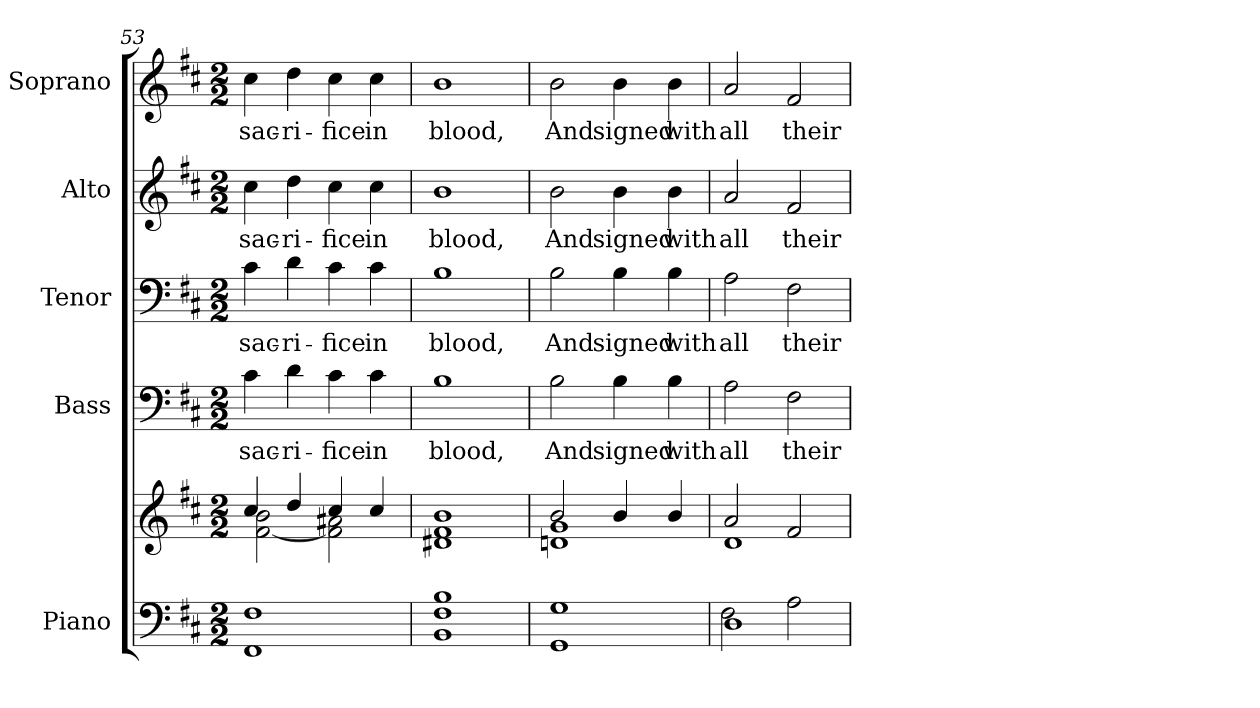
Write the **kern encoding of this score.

**kern	**kern	**kern	**text	**kern	**text	**kern	**text	**kern	**text
*part5	*part5	*part4	*part4	*part3	*part3	*part2	*part2	*part1	*part1
*staff6	*staff5	*staff4	*staff4	*staff3	*staff3	*staff2	*staff2	*staff1	*staff1
*I"Piano	*	*I"Bass	*	*I"Tenor	*	*I"Alto	*	*I"Soprano	*
*I'Pno.	*	*I'B.	*	*I'T.	*	*I'A.	*	*I'S.	*
*clefF4	*clefG2	*clefF4	*	*clefF4	*	*clefG2	*	*clefG2	*
*k[f#c#]	*k[f#c#]	*k[f#c#]	*	*k[f#c#]	*	*k[f#c#]	*	*k[f#c#]	*
*D:	*D:	*D:	*	*D:	*	*D:	*	*D:	*
*M2/2	*M2/2	*M2/2	*	*M2/2	*	*M2/2	*	*M2/2	*
=53	=53	=53	=53	=53	=53	=53	=53	=53	=53
*	*^	*	*	*	*	*	*	*	*
!	!	!	!	!LO:LY:b:color=#000000	!	!	!	!	!	!
!	!	!	!	!	!	!LO:LY:b:color=#000000	!	!	!	!
!	!	!	!	!	!	!	!	!LO:LY:b:color=#000000	!	!
!	!	!	!	!	!	!	!	!	!	!LO:LY:b:color=#000000
1FF#i 1F#i	4cc#i/	[<2f#i\ 2bi	4c#i\	sac-	4c#i\	sac-	4cc#i\	sac-	4cc#i\	sac-
!	!	!	!	!LO:LY:b:color=#000000	!	!	!	!	!	!
!	!	!	!	!	!	!LO:LY:b:color=#000000	!	!	!	!
!	!	!	!	!	!	!	!	!LO:LY:b:color=#000000	!	!
!	!	!	!	!	!	!	!	!	!	!LO:LY:b:color=#000000
.	4ddi/	.	4di\	-ri-	4di\	-ri-	4ddi\	-ri-	4ddi\	-ri-
!	!	!	!	!LO:LY:b:color=#000000	!	!	!	!	!	!
!	!	!	!	!	!	!LO:LY:b:color=#000000	!	!	!	!
!	!	!	!	!	!	!	!	!LO:LY:b:color=#000000	!	!
!	!	!	!	!	!	!	!	!	!	!LO:LY:b:color=#000000
.	4cc#i/	2f#i\] 2a#Xi	4c#i\	-fice	4c#i\	-fice	4cc#i\	-fice	4cc#i\	-fice
!	!	!	!	!LO:LY:b:color=#000000	!	!	!	!	!	!
!	!	!	!	!	!	!LO:LY:b:color=#000000	!	!	!	!
!	!	!	!	!	!	!	!	!LO:LY:b:color=#000000	!	!
!	!	!	!	!	!	!	!	!	!	!LO:LY:b:color=#000000
.	4cc#i/	.	4c#i\	in	4c#i\	in	4cc#i\	in	4cc#i\	in
*	*v	*v	*	*	*	*	*	*	*	*
=54	=54	=54	=54	=54	=54	=54	=54	=54	=54
!	!	!	!LO:LY:b:color=#000000	!	!	!	!	!	!
!	!	!	!	!	!LO:LY:b:color=#000000	!	!	!	!
!	!	!	!	!	!	!	!LO:LY:b:color=#000000	!	!
!	!	!	!	!	!	!	!	!	!LO:LY:b:color=#000000
1BBi 1F#i 1Bi	1d#Xi 1f#i 1bi	1Bi	blood,	1Bi	blood,	1bi	blood,	1bi	blood,
=55	=55	=55	=55	=55	=55	=55	=55	=55	=55
*	*^	*	*	*	*	*	*	*	*
!	!	!	!	!LO:LY:b:color=#000000	!	!	!	!	!	!
!	!	!	!	!	!	!LO:LY:b:color=#000000	!	!	!	!
!	!	!	!	!	!	!	!	!LO:LY:b:color=#000000	!	!
!	!	!	!	!	!	!	!	!	!	!LO:LY:b:color=#000000
1GGi 1Gi	2bi/	1dni 1gi	2Bi\	And	2Bi\	And	2bi\	And	2bi\	And
!	!	!	!	!LO:LY:b:color=#000000	!	!	!	!	!	!
!	!	!	!	!	!	!LO:LY:b:color=#000000	!	!	!	!
!	!	!	!	!	!	!	!	!LO:LY:b:color=#000000	!	!
!	!	!	!	!	!	!	!	!	!	!LO:LY:b:color=#000000
.	4bi/	.	4Bi\	signed	4Bi\	signed	4bi\	signed	4bi\	signed
!	!	!	!	!LO:LY:b:color=#000000	!	!	!	!	!	!
!	!	!	!	!	!	!LO:LY:b:color=#000000	!	!	!	!
!	!	!	!	!	!	!	!	!LO:LY:b:color=#000000	!	!
!	!	!	!	!	!	!	!	!	!	!LO:LY:b:color=#000000
.	4bi/	.	4Bi\	with	4Bi\	with	4bi\	with	4bi\	with
!!LO:PB:g=z
=56	=56	=56	=56	=56	=56	=56	=56	=56	=56	=56
*^	*	*	*	*	*	*	*	*	*	*
!	!	!	!	!	!LO:LY:b:color=#000000	!	!	!	!	!	!
!	!	!	!	!	!	!	!LO:LY:b:color=#000000	!	!	!	!
!	!	!	!	!	!	!	!	!	!LO:LY:b:color=#000000	!	!
!	!	!	!	!	!	!	!	!	!	!	!LO:LY:b:color=#000000
1Di	2F#i\	2ai/	1di	2Ai\	all	2Ai\	all	2ai/	all	2ai/	all
!	!	!	!	!	!LO:LY:b:color=#000000	!	!	!	!	!	!
!	!	!	!	!	!	!	!LO:LY:b:color=#000000	!	!	!	!
!	!	!	!	!	!	!	!	!	!LO:LY:b:color=#000000	!	!
!	!	!	!	!	!	!	!	!	!	!	!LO:LY:b:color=#000000
.	2Ai\	2f#i/	.	2F#i\	their	2F#i\	their	2f#i/	their	2f#i/	their
*v	*v	*	*	*	*	*	*	*	*	*	*
*	*v	*v	*	*	*	*	*	*	*	*
=	=	=	=	=	=	=	=	=	=
*-	*-	*-	*-	*-	*-	*-	*-	*-	*-
